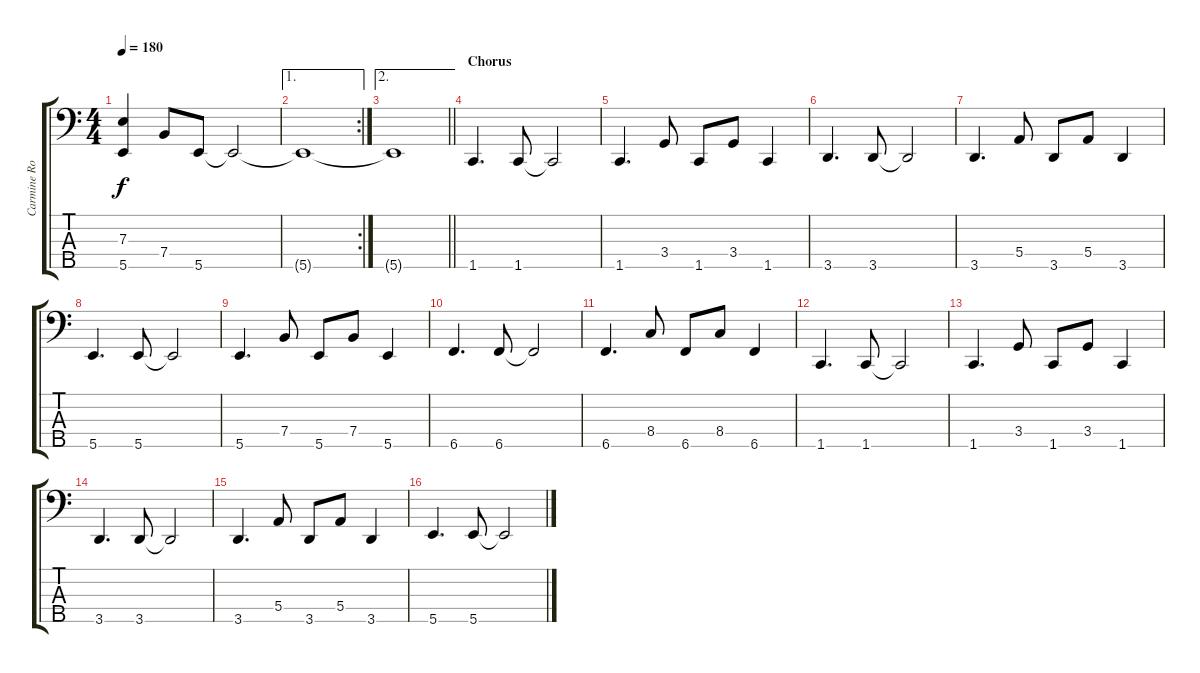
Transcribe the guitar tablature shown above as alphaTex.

\track ("Carmine Rojas (Bass)" "Carmine Ro") {instrument electricbassfinger}
\staff {score tabs}
\tuning (G2 D2 A1 E1 B0) {hide}
\ts (4 4)
\tempo 180
\clef f4
\ks c
(7.3 5.5).4{dy f} 7.4.8 5.5.8 5.5{t}.2 |
\ae 1
\rc 2
5.5{t}.1 |
\ae 2
\barLineRight lightlight
5.5{t}.1 |
\section ("" "Chorus")
1.5.4{d} 1.5.8 1.5{t}.2 |
1.5.4{d} 3.4.8 1.5.8 3.4.8 1.5.4 |
3.5.4{d} 3.5.8 3.5{t}.2 |
3.5.4{d} 5.4.8 3.5.8 5.4.8 3.5.4 |
5.5.4{d} 5.5.8 5.5{t}.2 |
5.5.4{d} 7.4.8 5.5.8 7.4.8 5.5.4 |
6.5.4{d} 6.5.8 6.5{t}.2 |
6.5.4{d} 8.4.8 6.5.8 8.4.8 6.5.4 |
1.5.4{d} 1.5.8 1.5{t}.2 |
1.5.4{d} 3.4.8 1.5.8 3.4.8 1.5.4 |
3.5.4{d} 3.5.8 3.5{t}.2 |
3.5.4{d} 5.4.8 3.5.8 5.4.8 3.5.4 |
5.5.4{d} 5.5.8 5.5{t}.2
